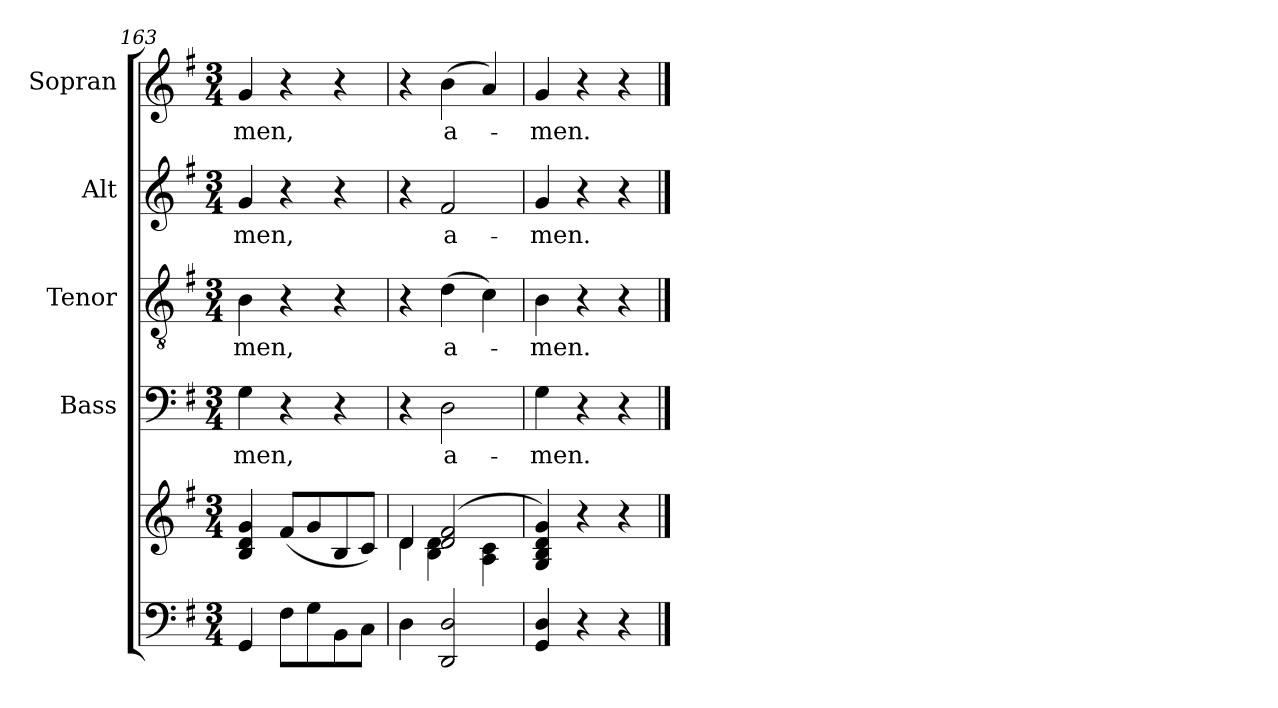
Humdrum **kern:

**kern	**kern	**kern	**text	**kern	**text	**kern	**text	**kern	**text
*part5	*part5	*part4	*part4	*part3	*part3	*part2	*part2	*part1	*part1
*staff6	*staff5	*staff4	*staff4	*staff3	*staff3	*staff2	*staff2	*staff1	*staff1
*	*	*I"Bass	*	*I"Tenor	*	*I"Alt	*	*I"Sopran	*
*	*	*I'B	*	*I'T	*	*I'A	*	*I'S	*
*clefF4	*clefG2	*clefF4	*	*clefGv2	*	*clefG2	*	*clefG2	*
*k[f#]	*k[f#]	*k[f#]	*	*k[f#]	*	*k[f#]	*	*k[f#]	*
*G:	*G:	*G:	*	*G:	*	*G:	*	*G:	*
*M3/4	*M3/4	*M3/4	*	*M3/4	*	*M3/4	*	*M3/4	*
=163	=163	=163	=163	=163	=163	=163	=163	=163	=163
!	!	!	!LO:LY:b	!	!LO:LY:b	!	!LO:LY:b	!	!LO:LY:b
4GG/	4B/ 4d/ 4g/	4G\	-men,	4B\	-men,	4g/	-men,	4g/	-men,
8F#\L	(<8f#/L	4r	.	4r	.	4r	.	4r	.
8G\	8g/	.	.	.	.	.	.	.	.
8BB\	8B/	4r	.	4r	.	4r	.	4r	.
8C\J	8c/J)	.	.	.	.	.	.	.	.
=164	=164	=164	=164	=164	=164	=164	=164	=164	=164
*	*^	*	*	*	*	*	*	*	*
4D\	4d/	4d\	4r	.	4r	.	4r	.	4r	.
!	!	!	!	!LO:LY:b	!	!LO:LY:b	!	!LO:LY:b	!	!LO:LY:b
2DD/ 2D/	(2d/ 2f#/	4B\ 4d\	2D\	a-	(>4d\	a-	2f#/	a-	(>4b\	a-
.	.	4A\ 4c\	.	.	4c\)	.	.	.	4a/)	.
=165	=165	=165	=165	=165	=165	=165	=165	=165	=165	=165
!	!	!	!	!LO:LY:b	!	!LO:LY:b	!	!LO:LY:b	!	!LO:LY:b
*	*v	*v	*	*	*	*	*	*	*	*
4GG/ 4D/	4G/ 4B/ 4d/ 4g/)	4G\	-men.	4B\	-men.	4g/	-men.	4g/	-men.
4r	4r	4r	.	4r	.	4r	.	4r	.
4r	4r	4r	.	4r	.	4r	.	4r	.
==	==	==	==	==	==	==	==	==	==
*-	*-	*-	*-	*-	*-	*-	*-	*-	*-
